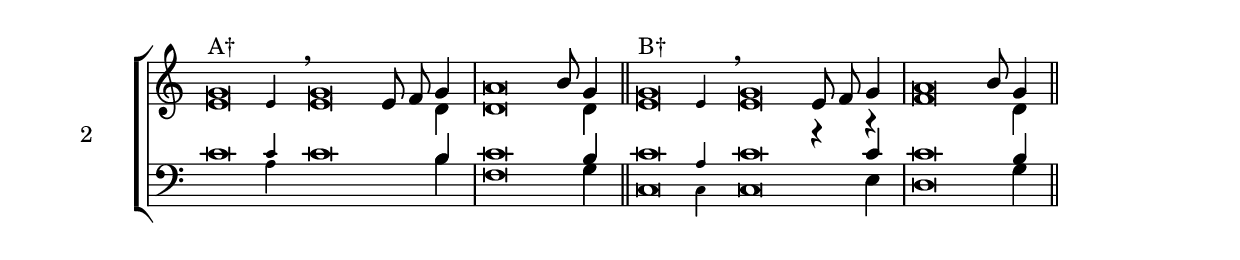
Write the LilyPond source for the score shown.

\version "2.18.2"
\version "2.18.2"

divisioMinima = {
    \bar ""
    \once \override BreathingSign.stencil = #ly:breathing-sign::divisio-minima
    \once \override BreathingSign.Y-offset = #0
    \breathe
}

dm = {
    \bar ""
    \once \override BreathingSign.stencil = #ly:breathing-sign::divisio-maior
    \once \override BreathingSign.Y-offset = #0
    \breathe
}
divisioMaxima = {
    \bar ""
    \once \override BreathingSign.stencil = #ly:breathing-sign::divisio-maxima
    \once \override BreathingSign.Y-offset = #0
    \breathe
}

fi = { \bar "||" }
ll = { \once \override LyricText.self-alignment-X = #LEFT }
sm = { \set melismaBusyProperties = #'() }
usm = { \unset melismaBusyProperties }

global = {
    \key c \major
    \cadenzaOn
    \set tieWaitForNote = ##t
    \autoBeamOff

    %\hide Staff.Stem
}

sopranoOneFlex = { \afterGrace g'\breve^"A†" e'4 \breathe g'\breve e'8 f' g'4 \bar "|" a'\breve b'8 g'4 \bar "||" }
sopranoOne = {  g'\breve^"A" e'8 f' g'4 \bar "|" a'\breve b'8 g'4 \bar "||"  }
sopranoTwoFlex = { \afterGrace g'\breve^"B†" e'4 \breathe g'\breve e'8 f' g'4 \bar "|" a'\breve b'8 g'4 \bar "||"  }
sopranoTwo = { g'\breve^"B" e'8 f' g'4 \bar "|" a'\breve b'8 g'4 \bar "||"  }

altoOneFlex = { e'\breve e'\breve s4 d'4 d'\breve s8 d'4 }
altoOne = { e'\breve s4 d'4 d'\breve s8 d'4   }
altoTwoFlex = { e'\breve e'\breve r4 r4 f'\breve s8 d'4   }
altoTwo = {  e'\breve r4 r4 f'\breve s8 d'4 }

tenorOneFlex = { \afterGrace c'\breve c'4 c'\breve s4 b4 \bar "|" c'\breve s8 b4 \bar "||" }
tenorOne = { c'\breve s4 b4 \bar "|" c'\breve s8 b4 \bar "||"   }
tenorTwoFlex = { \afterGrace c'\breve a4 c'\breve s4 c'4  c'\breve s8 b4 \bar "||" }
tenorTwo = { c'\breve s4 c'4  c'\breve s8 b4 \bar "||"  }

bassOneFlex = { \afterGrace s\breve a4 s\breve s4 b4 f\breve s8 g4  }
bassOne = {  s\breve s4 b4 f\breve s8 g4  }
bassTwoFlex = { \afterGrace c\breve c4 c\breve s4 e4 d\breve s8 g4  }
bassTwo = { c\breve s4 e4 d\breve s8 g4  }




sopMusic = {
    \global
    \voiceOne
    \sopranoOneFlex
    \sopranoTwoFlex
}
altoMusic = {
    \global
    \voiceTwo
    \altoOneFlex
    \altoTwoFlex
}
tenorMusic = {
    \global
    \voiceOne
    \tenorOneFlex
    \tenorTwoFlex
}
bassMusic = {
    \global
    \voiceTwo
    \bassOneFlex
    \bassTwoFlex
}

\score {

    \header {
        %piece = \markup { \fontsize #2 \bold "LBI_1B" }
    }
    <<
        \transpose e e {



            \new ChoirStaff \with { instrumentName = #"2" } % LBI_1B
            <<
                \new Staff ="up"
                <<
                    \clef treble
                    \accidentalStyle forget
                    \new Voice = "Soprano" \sopMusic
                    \new Voice = "Alto" \altoMusic
                >>
                \new Staff ="down"
                <<
                    \clef bass
                    \accidentalStyle forget
                    \new Voice = "Tenor" \tenorMusic
                    \new Voice = "Bass" \bassMusic
                >>
            >>
        }
    >>

    \layout 
    { 
        ragged-last = ##t
        \context 
        { 
            \Staff 
            \remove Time_signature_engraver 
        } 

    } 

}
